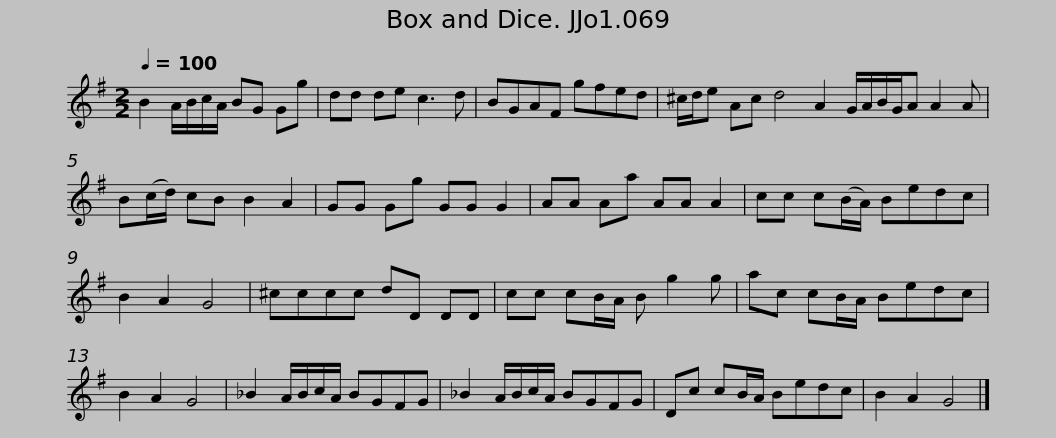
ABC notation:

X:1
L:1/8
Q:1/4=100
M:2/2
I:linebreak $
K:G
V:1 treble
V:1
 B2 A/B/c/A/ BG Gg | dd de c3 d | BGAF gfed | ^c/d/e Ac d4 A2 G/A/B/G/A A2 A |$ B(c/d/) cB B2 A2 | %5
 GG Gg GG G2 | AA Aa AA A2 | cc c(B/A/) Bedc | B2 A2 G4 | ^cccc dD DD |$ %10
 cc cB/A/ B g2 g | ac cB/A/ Bedc | B2 A2 G4 | _B2 A/B/c/A/ BGFG | _B2 A/B/c/A/ BGFG |$ %15
 Dc cB/A/ Bedc | B2 A2 G4 |] %17
